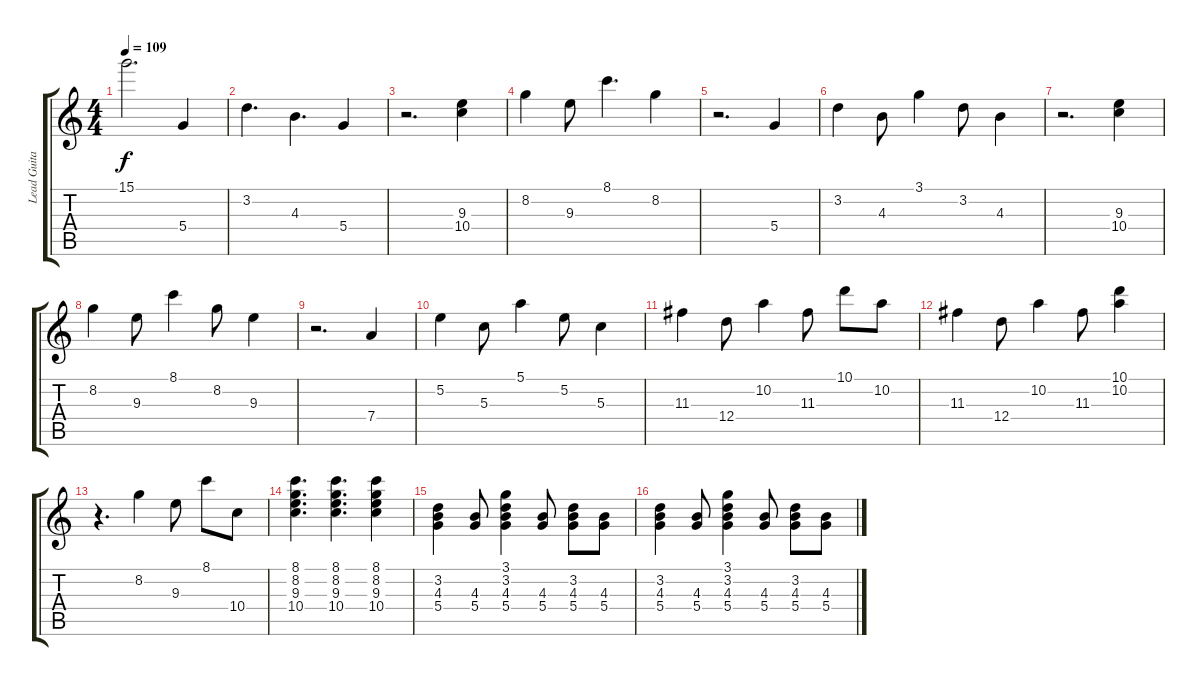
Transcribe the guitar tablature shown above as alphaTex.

\track ("Lead Guitar 1" "Lead Guita") {instrument electricguitarclean}
\staff {score tabs}
\tuning (E4 B3 G3 D3 A2 E2) {hide}
\ts (4 4)
\tempo 109
\clef g2
\ks c
15.1.2{d dy f} 5.4.4 |
3.2.4{d} 4.3.4{d} 5.4.4 |
r.2{d} (9.3 10.4).4 |
8.2.4 9.3.8 8.1.4{d} 8.2.4 |
r.2{d} 5.4.4 |
3.2.4 4.3.8 3.1.4 3.2.8 4.3.4 |
r.2{d} (9.3 10.4).4 |
8.2.4 9.3.8 8.1.4 8.2.8 9.3.4 |
r.2{d} 7.4.4 |
5.2.4 5.3.8 5.1.4 5.2.8 5.3.4 |
11.3.4 12.4.8 10.2.4 11.3.8 10.1.8 10.2.8 |
11.3.4 12.4.8 10.2.4 11.3.8 (10.1 10.2).4 |
r.4{d} 8.2.4 9.3.8 8.1.8 10.4.8 |
(8.1 8.2 9.3 10.4).4{d} (8.1 8.2 9.3 10.4).4{d} (8.1 8.2 9.3 10.4).4 |
(3.2 4.3 5.4).4 (4.3 5.4).8 (3.1 3.2 4.3 5.4).4 (4.3 5.4).8 (3.2 4.3 5.4).8 (4.3 5.4).8 |
(3.2 4.3 5.4).4 (4.3 5.4).8 (3.1 3.2 4.3 5.4).4 (4.3 5.4).8 (3.2 4.3 5.4).8 (4.3{sl} 5.4{sl}).8
